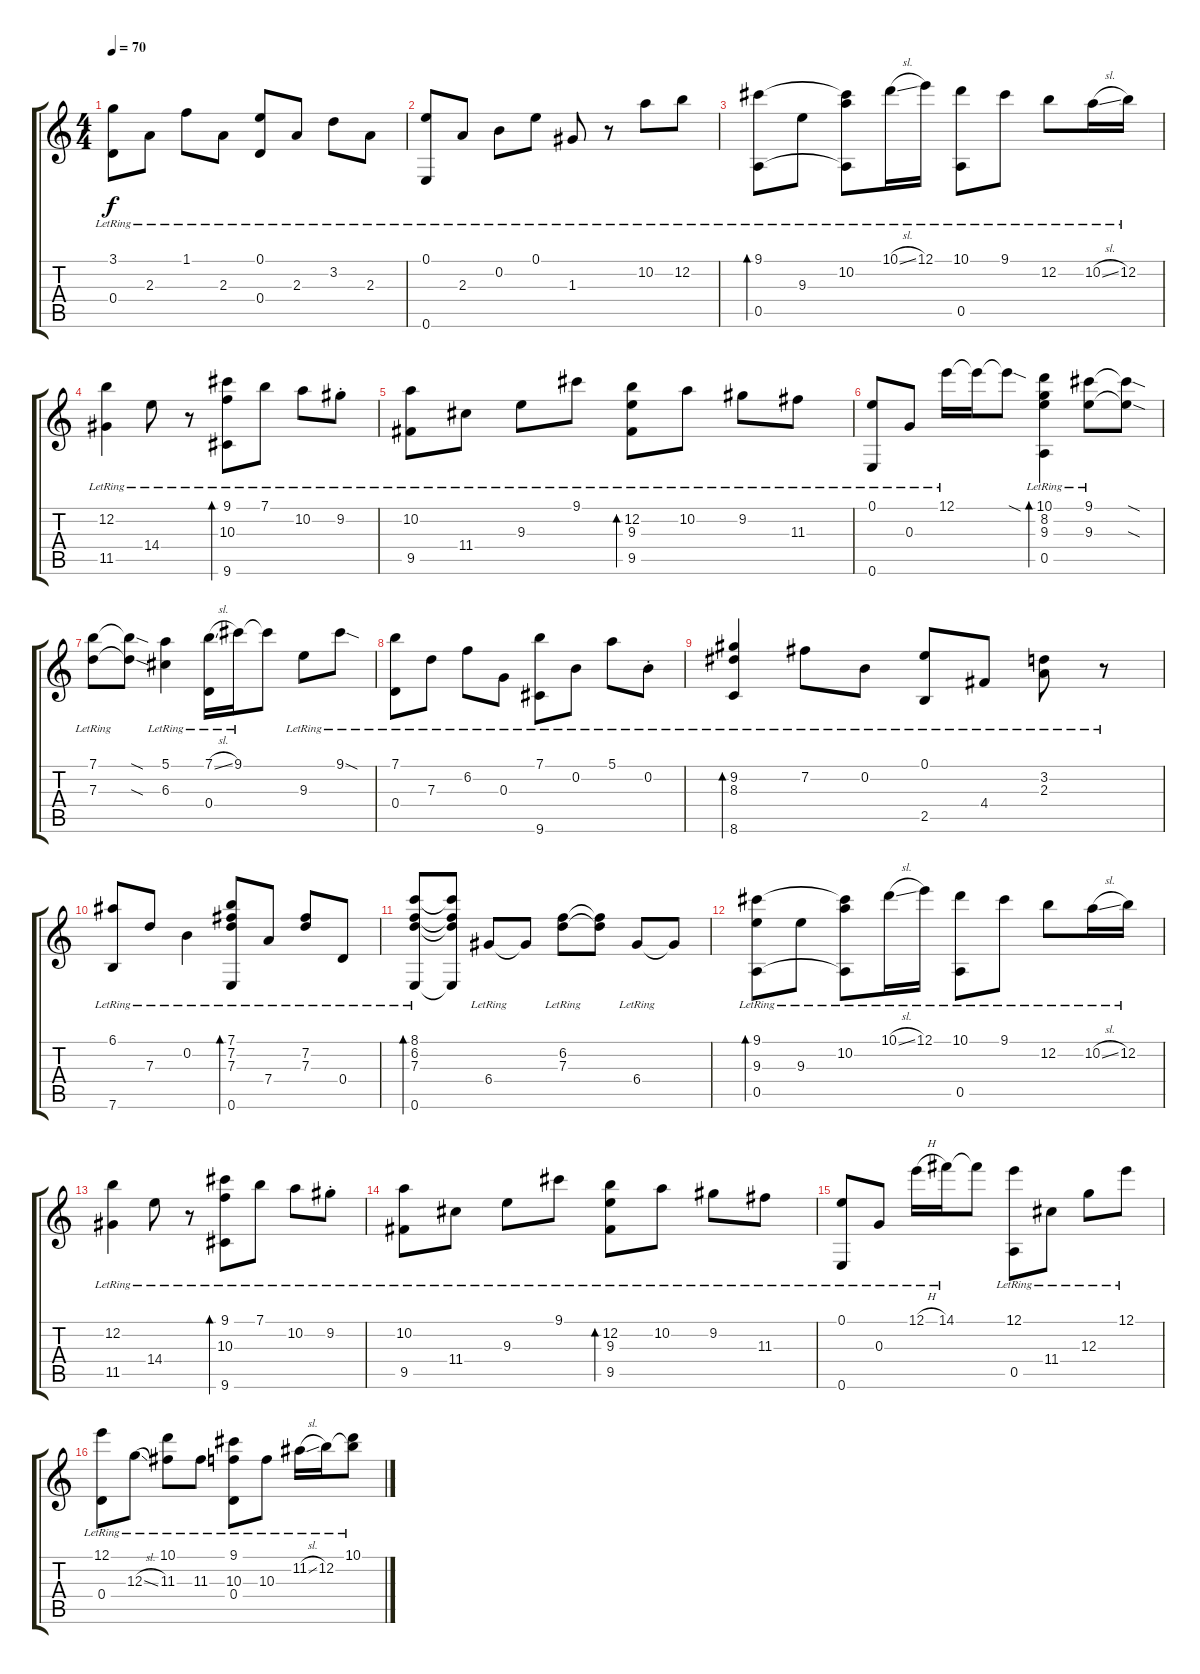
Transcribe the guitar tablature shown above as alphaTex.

\track "" {instrument acousticguitarsteel}
\staff {score tabs}
\tuning (E4 B3 G3 D3 A2 E2) {hide}
\ts (4 4)
\tempo 70
\clef g2
\ks c
(3.1{lr} 0.4{lr}).8{dy f} 2.3{lr}.8 1.1{lr}.8 2.3{lr}.8 (0.1{lr} 0.4{lr}).8 2.3{lr}.8 3.2{lr}.8 2.3{lr}.8 |
(0.1{lr} 0.6{lr}).8 2.3{lr}.8 0.2{lr}.8 0.1{lr}.8 1.3{lr}.8 r.8 10.2{lr}.8 12.2{lr}.8 |
(9.1{lr} 0.5{lr}).8{bd 60} 9.3{lr}.8 (9.1{t} 10.2{lr} 0.5{t}).8 10.1{sl lr}.16 12.1{lr}.16 (10.1{lr} 0.5{lr}).8 9.1{lr}.8 12.2{lr}.8 10.2{sl lr}.16 12.2{lr}.16 |
(12.2{lr} 11.5{lr}).4 14.4{lr}.8 r.8 (9.1{lr} 10.3{lr} 9.6{lr}).8{bd 60} 7.1{lr}.8 10.2{lr}.8 9.2{st lr}.8 |
(10.2{lr} 9.5{lr}).8 11.4{lr}.8 9.3{lr}.8 9.1{lr}.8 (12.2{lr} 9.3{lr} 9.5{lr}).8{bd 60} 10.2{lr}.8 9.2{lr}.8 11.3{lr}.8 |
(0.1{lr} 0.6{lr}).8 0.3{lr}.8 12.1{lr}.16 12.1{t}.16 12.1{sod t}.8 (10.1{lr} 8.2{lr} 9.3{lr} 0.5{lr}).4{bd 60} (9.1{lr} 9.3{lr}).8 (9.1{sod t} 9.3{sod t}).8 |
(7.1{lr} 7.3{lr}).8 (7.1{sod t} 7.3{sod t}).8 (5.1{lr} 6.3{lr}).4 (7.1{sl lr} 0.4{lr}).16 9.1{lr}.16 9.1{t}.8 9.3{lr}.8 9.1{sod lr}.8 |
(7.1{lr} 0.4{lr}).8 7.3{lr}.8 6.2{lr}.8 0.3{lr}.8 (7.1{lr} 9.6{lr}).8 0.2{lr}.8 5.1{lr}.8 0.2{st lr}.8 |
(9.2{lr} 8.3{lr} 8.6{lr}).4{bd 60} 7.2{lr}.8 0.2{lr}.8 (0.1{lr} 2.5{lr}).8 4.4{lr}.8 (3.2{lr} 2.3{lr}).8 r.8 |
(6.1{lr} 7.6{lr}).8 7.3{lr}.8 0.2{lr}.4 (7.1{lr} 7.2{lr} 7.3{lr} 0.6{lr}).8{bd 60} 7.4{lr}.8 (7.2{lr} 7.3{lr}).8 0.4{lr}.8 |
(8.1{lr} 6.2{lr} 7.3{lr} 0.6{lr}).8{bd 60} (8.1{t} 6.2{t} 7.3{t} 0.6{t}).8 6.4{lr}.8 6.4{t}.8 (6.2{lr} 7.3{lr}).8 (6.2{t} 7.3{t}).8 6.4{lr}.8 6.4{t}.8 |
(9.1{lr} 9.3{lr} 0.5{lr}).8{bd 60} 9.3{lr}.8 (9.1{t} 10.2{lr} 0.5{t}).8 10.1{sl lr}.16 12.1{lr}.16 (10.1{lr} 0.5{lr}).8 9.1{lr}.8 12.2{lr}.8 10.2{sl lr}.16 12.2{lr}.16 |
(12.2{lr} 11.5{lr}).4 14.4{lr}.8 r.8 (9.1{lr} 10.3{lr} 9.6{lr}).8{bd 60} 7.1{lr}.8 10.2{lr}.8 9.2{st lr}.8 |
(10.2{lr} 9.5{lr}).8 11.4{lr}.8 9.3{lr}.8 9.1{lr}.8 (12.2{lr} 9.3{lr} 9.5{lr}).8{bd 60} 10.2{lr}.8 9.2{lr}.8 11.3{lr}.8 |
(0.1{lr} 0.6{lr}).8 0.3{lr}.8 12.1{h lr}.16 14.1{lr}.16 14.1{t}.8 (12.1{lr} 0.5{lr}).8 11.4{lr}.8 12.3{lr}.8 12.1{lr}.8 |
(12.1{lr} 0.4{lr}).8 12.3{sl lr}.8 (10.1{lr} 11.3{lr}).8 11.3{lr}.8 (9.1{lr} 10.3{lr} 0.4{lr}).8 10.3{lr}.8 11.2{sl lr}.16 12.2{lr}.16 (10.1{lr} 12.2{t}).8
